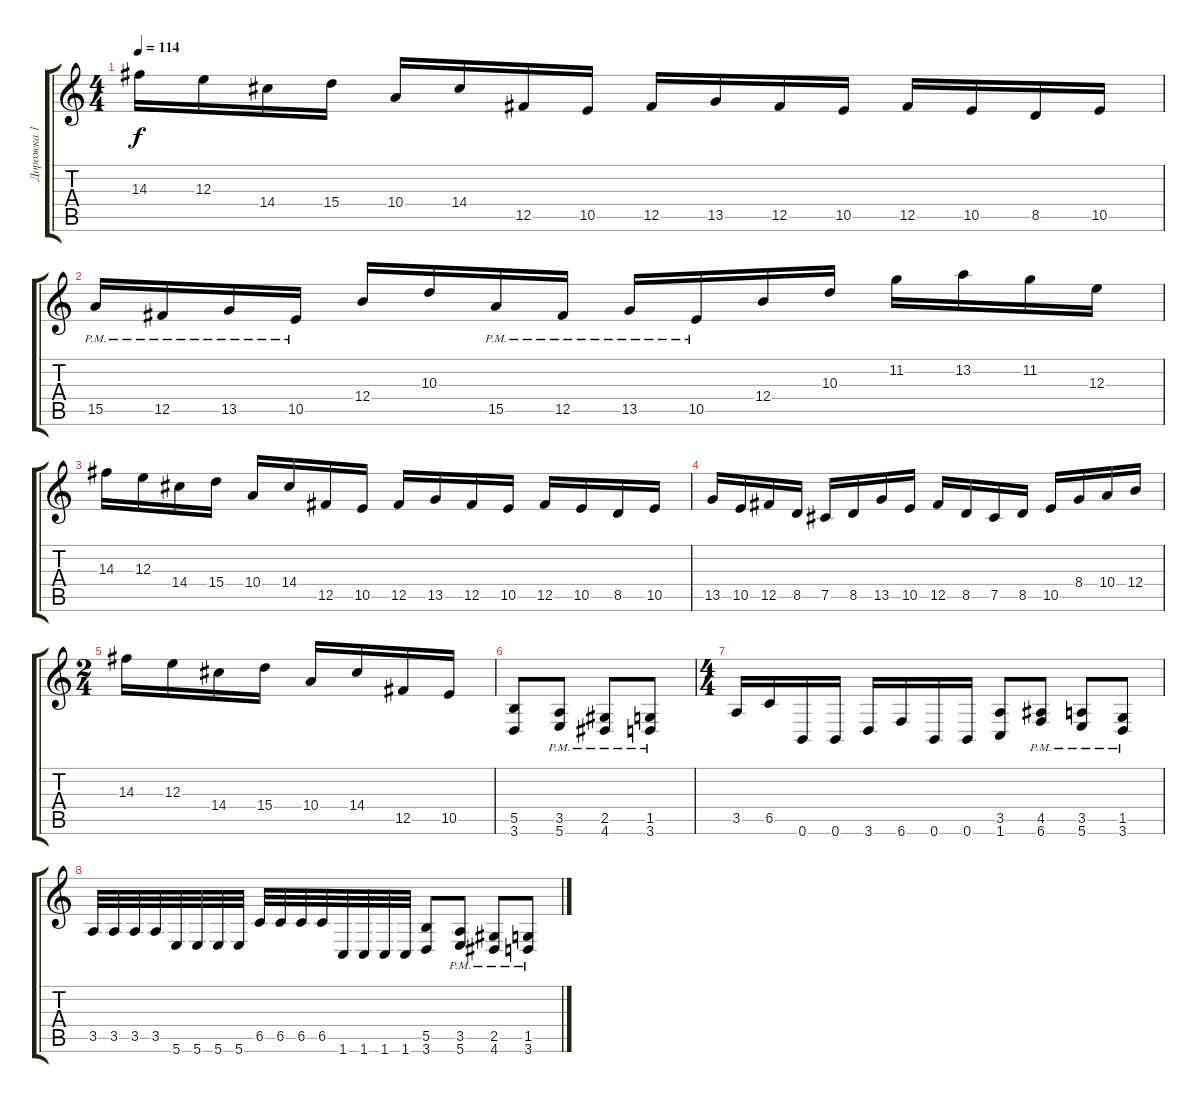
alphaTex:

\track ("Дорожка 1" "Дорожка 1") {instrument distortionguitar}
\staff {score tabs}
\tuning (Db4 Ab3 E3 B2 Gb2 B1) {hide}
\ts (4 4)
\tempo 114
\clef g2
\ks c
14.3.16{dy f} 12.3.16 14.4.16 15.4.16 10.4.16 14.4.16 12.5.16 10.5.16 12.5.16 13.5.16 12.5.16 10.5.16 12.5.16 10.5.16 8.5.16 10.5.16 |
15.5{pm}.16 12.5{pm}.16 13.5{pm}.16 10.5{pm}.16 12.4.16 10.3.16 15.5{pm}.16 12.5{pm}.16 13.5{pm}.16 10.5{pm}.16 12.4.16 10.3.16 11.2.16 13.2.16 11.2.16 12.3.16 |
14.3.16 12.3.16 14.4.16 15.4.16 10.4.16 14.4.16 12.5.16 10.5.16 12.5.16 13.5.16 12.5.16 10.5.16 12.5.16 10.5.16 8.5.16 10.5.16 |
13.5.16 10.5.16 12.5.16 8.5.16 7.5.16 8.5.16 13.5.16 10.5.16 12.5.16 8.5.16 7.5.16 8.5.16 10.5.16 8.4.16 10.4.16 12.4.16 |
\ts (2 4)
14.3.16 12.3.16 14.4.16 15.4.16 10.4.16 14.4.16 12.5.16 10.5.16 |
(5.5 3.6).8 (3.5{pm} 5.6).8 (2.5{pm} 4.6).8 (1.5{pm} 3.6).8 |
\ts (4 4)
3.5.16 6.5.16 0.6.16 0.6.16 3.6.16 6.6.16 0.6.16 0.6.16 (3.5 1.6).8 (4.5{pm} 6.6).8 (3.5{pm} 5.6).8 (1.5{pm} 3.6).8 |
3.5.32 3.5.32 3.5.32 3.5.32 5.6.32 5.6.32 5.6.32 5.6.32 6.5.32 6.5.32 6.5.32 6.5.32 1.6.32 1.6.32 1.6.32 1.6.32 (5.5 3.6).8 (3.5{pm} 5.6).8 (2.5{pm} 4.6).8 (1.5{pm} 3.6).8
